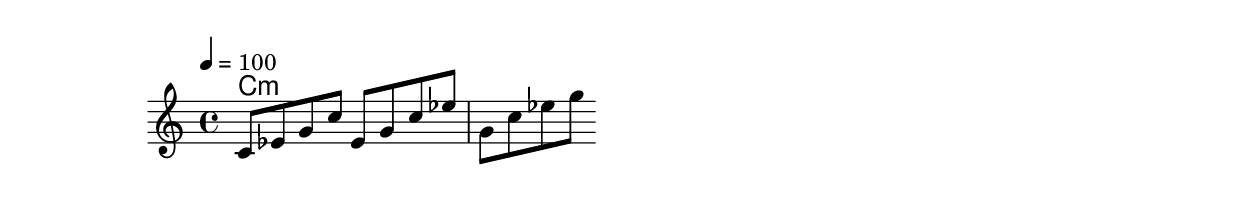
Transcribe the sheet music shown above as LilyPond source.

\version "2.19.83"
\language "english"

\header {
  title = ""
}

global = {
  \time 4/4
  \key c \major
  \tempo 4=100
}

chordNames = \chordmode {
  \global
  c1:m
  
}

melody = \relative c' {
  \global
  c8   ef g c
  ef,8 g  c ef
  g,8  c ef g
  
  
}

words = \lyricmode {
  
  
}

\score {
  <<
    \new ChordNames \chordNames
    \new Staff { \melody }
  >>
  \layout { }
  \midi { }
}
